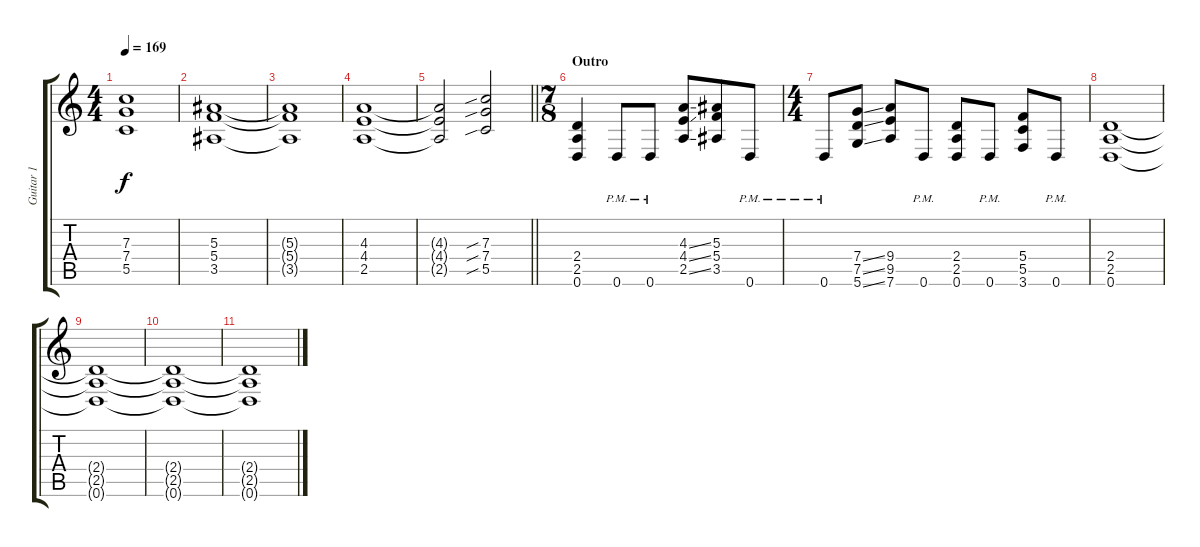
\track ("Guitar 1" "Guitar 1") {instrument distortionguitar}
\staff {score tabs}
\tuning (D4 A3 F3 C3 G2 D2) {hide}
\ts (4 4)
\tempo 169
\clef g2
\ks c
(7.3{t} 7.4{t} 5.5{t}).1{dy f} |
(5.3 5.4 3.5).1 |
(5.3{t} 5.4{t} 3.5{t}).1 |
(4.3 4.4 2.5).1 |
\barLineRight lightlight
(4.3{t} 4.4{t} 2.5{t}).2 (7.3{sib} 7.4{sib} 5.5{sib}).2 |
\ts (7 8)
\section ("" "Outro")
(2.4 2.5 0.6).4{balance 0} 0.6{pm}.8 0.6{pm}.8 (4.3{ss} 4.4{ss} 2.5{ss}).8 (5.3 5.4 3.5).8 0.6{pm}.8 |
\ts (4 4)
0.6{pm}.8 (7.4{ss} 7.5{ss} 5.6{ss}).8 (9.4 9.5 7.6).8 0.6{pm}.8 (2.4 2.5 0.6).8 0.6{pm}.8 (5.4 5.5 3.6).8 0.6{pm}.8 |
(2.4 2.5 0.6).1 |
(2.4{t} 2.5{t} 0.6{t}).1 |
(2.4{t} 2.5{t} 0.6{t}).1 |
(2.4{t} 2.5{t} 0.6{t}).1
